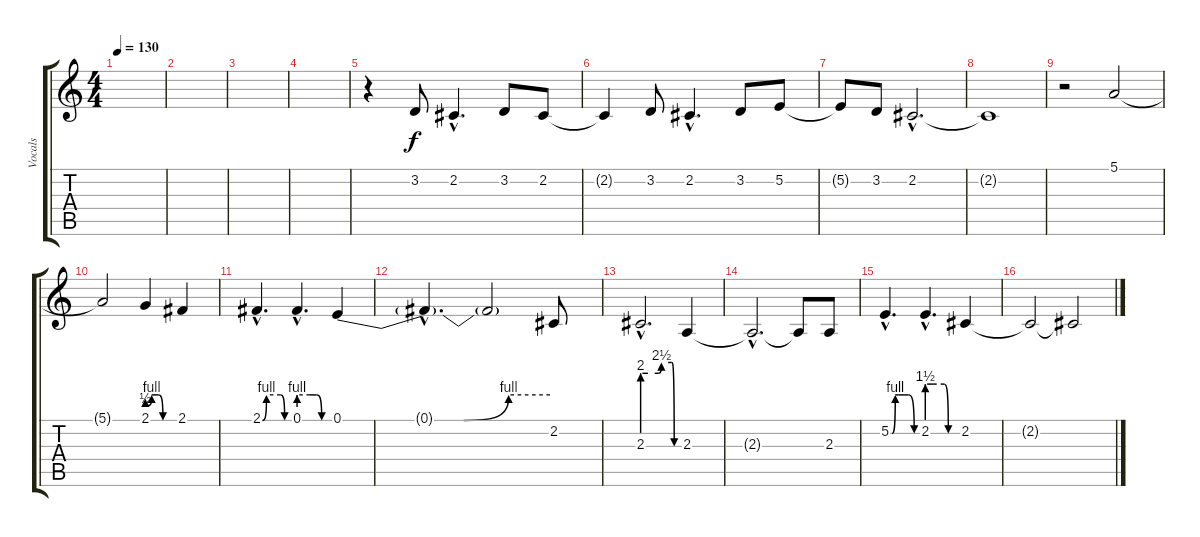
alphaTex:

\track ("Vocals" "Vocals") {instrument cello}
\staff {score tabs}
\tuning (E4 B3 G3 D3 A2 E2) {hide}
\ts (4 4)
\tempo 130
\clef g2
\ks c
|
|
|
|
r.4 3.2.8 2.2{hac}.4{d} 3.2.8 2.2.8 |
2.2{t}.4 3.2.8 2.2{hac}.4{d} 3.2.8 5.2.8 |
5.2{t}.8 3.2.8 2.2{hac}.2{d} |
2.2{t}.1{volume 0} |
r.2{volume 13} 5.1.2 |
5.1{t}.2 2.1{be (custom 0 2 10 4 25 4 35 0 60 0)}.4 2.1.4 |
2.1{be (custom 0 0 9 4 41 4 50 0 60 0) hac}.4{d} 0.1{be (custom 0 4 22 4 35 4 45 0 60 0) hac}.4{d} 0.1{be (custom 0 0 35 0 48 4 60 4)}.4 |
0.1{hac t}.4{d volume 0} 0.1{t}.2 2.2.8{volume 14} |
2.3{be (custom 0 8 9 8 26 8 31 10 48 10 52 0 60 0) hac}.2{d} 2.3.4 |
2.3{hac t}.2{d volume 0} 2.3{t}.8 2.3.8{volume 14} |
5.2{be (custom 0 0 3 0 10 4 17 4 30 4 40 4 53 0 60 0) hac}.4{d} 2.2{be (custom 0 6 12 6 19 6 34 6 42 0 60 0) hac}.4{d} 2.2.4 |
2.2{t}.2 2.2{t}.2{volume 0}
